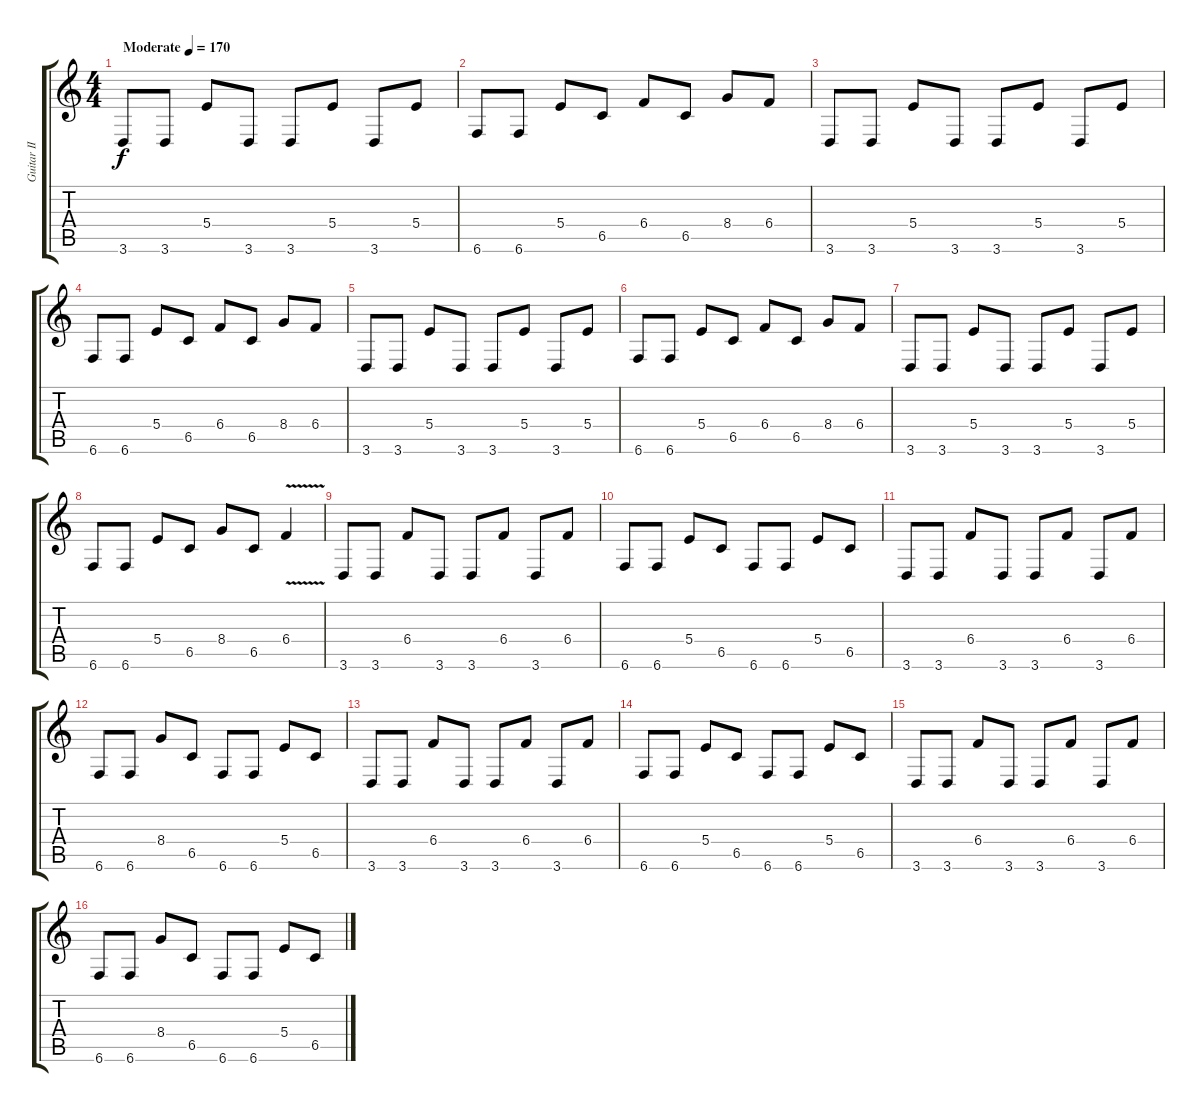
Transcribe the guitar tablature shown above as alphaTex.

\track ("Guitar II" "Guitar II") {instrument distortionguitar bank 255}
\staff {score tabs}
\tuning (Db4 Ab3 E3 B2 Gb2 B1) {hide}
\ts (4 4)
\tempo (170 "Moderate")
\clef g2
\ks c
3.6.8{dy f instrument distortionguitar} 3.6.8 5.4.8 3.6.8 3.6.8 5.4.8 3.6.8 5.4.8 |
6.6.8 6.6.8 5.4.8 6.5.8 6.4.8 6.5.8 8.4.8 6.4.8 |
3.6.8 3.6.8 5.4.8 3.6.8 3.6.8 5.4.8 3.6.8 5.4.8 |
6.6.8 6.6.8 5.4.8 6.5.8 6.4.8 6.5.8 8.4.8 6.4.8 |
3.6.8 3.6.8 5.4.8 3.6.8 3.6.8 5.4.8 3.6.8 5.4.8 |
6.6.8 6.6.8 5.4.8 6.5.8 6.4.8 6.5.8 8.4.8 6.4.8 |
3.6.8 3.6.8 5.4.8 3.6.8 3.6.8 5.4.8 3.6.8 5.4.8 |
6.6.8 6.6.8 5.4.8 6.5.8 8.4.8 6.5.8 6.4{v}.4 |
3.6.8 3.6.8 6.4.8 3.6.8 3.6.8 6.4.8 3.6.8 6.4.8 |
6.6.8 6.6.8 5.4.8 6.5.8 6.6.8 6.6.8 5.4.8 6.5.8 |
3.6.8 3.6.8 6.4.8 3.6.8 3.6.8 6.4.8 3.6.8 6.4.8 |
6.6.8 6.6.8 8.4.8 6.5.8 6.6.8 6.6.8 5.4.8 6.5.8 |
3.6.8 3.6.8 6.4.8 3.6.8 3.6.8 6.4.8 3.6.8 6.4.8 |
6.6.8 6.6.8 5.4.8 6.5.8 6.6.8 6.6.8 5.4.8 6.5.8 |
3.6.8 3.6.8 6.4.8 3.6.8 3.6.8 6.4.8 3.6.8 6.4.8 |
6.6.8 6.6.8 8.4.8 6.5.8 6.6.8 6.6.8 5.4.8 6.5.8
